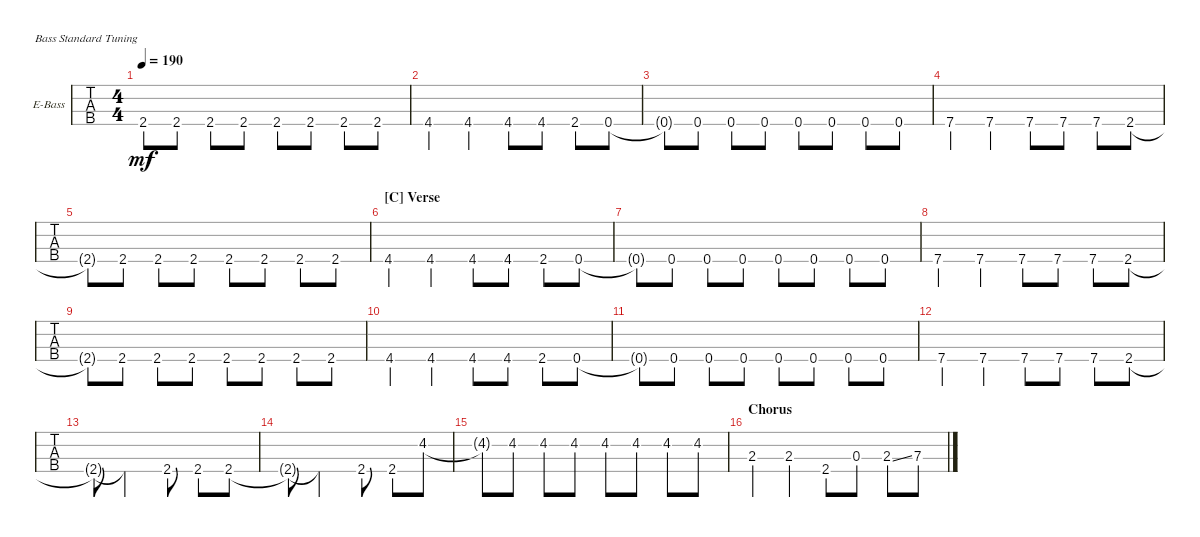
\defaultSystemsLayout 4
\bracketExtendMode groupsimilarinstruments
\firstSystemTrackNameOrientation horizontal
\otherSystemsTrackNameOrientation horizontal
\track ("Akshay" "E-Bass") {instrument electricbassfinger}
\staff {tabs}
\tuning (G2 D2 A1 E1)
\ts (4 4)
\tempo 190
\clef f4
\ks c
2.4{t}.8{dy mf} 2.4.8 2.4.8 2.4.8 2.4.8 2.4.8 2.4.8 2.4.8 |
4.4.4 4.4.4 4.4.8 4.4.8 2.4.8 0.4.8 |
0.4{t}.8 0.4.8 0.4.8 0.4.8 0.4.8 0.4.8 0.4.8 0.4.8 |
7.4.4 7.4.4 7.4.8 7.4.8 7.4.8 2.4.8 |
2.4{t}.8 2.4.8 2.4.8 2.4.8 2.4.8 2.4.8 2.4.8 2.4.8 |
\section ("C" "Verse")
4.4.4 4.4.4 4.4.8 4.4.8 2.4.8 0.4.8 |
0.4{t}.8 0.4.8 0.4.8 0.4.8 0.4.8 0.4.8 0.4.8 0.4.8 |
7.4.4 7.4.4 7.4.8 7.4.8 7.4.8 2.4.8 |
2.4{t}.8 2.4.8 2.4.8 2.4.8 2.4.8 2.4.8 2.4.8 2.4.8 |
4.4.4 4.4.4 4.4.8 4.4.8 2.4.8 0.4.8 |
0.4{t}.8 0.4.8 0.4.8 0.4.8 0.4.8 0.4.8 0.4.8 0.4.8 |
7.4.4 7.4.4 7.4.8 7.4.8 7.4.8 2.4.8 |
\clef g2
2.4{t}.8 2.4{t}.2 2.4.8 2.4.8 2.4.8 |
2.4{t}.8 2.4{t}.2 2.4.8 2.4.8 4.2.8 |
4.2{t}.8 4.2.8 4.2.8 4.2.8 4.2.8 4.2.8 4.2.8 4.2.8 |
\section ("" "Chorus")
\clef f4
2.3.4 2.3.4 2.4.8 0.3.8 2.3{ss}.8 7.3.8
